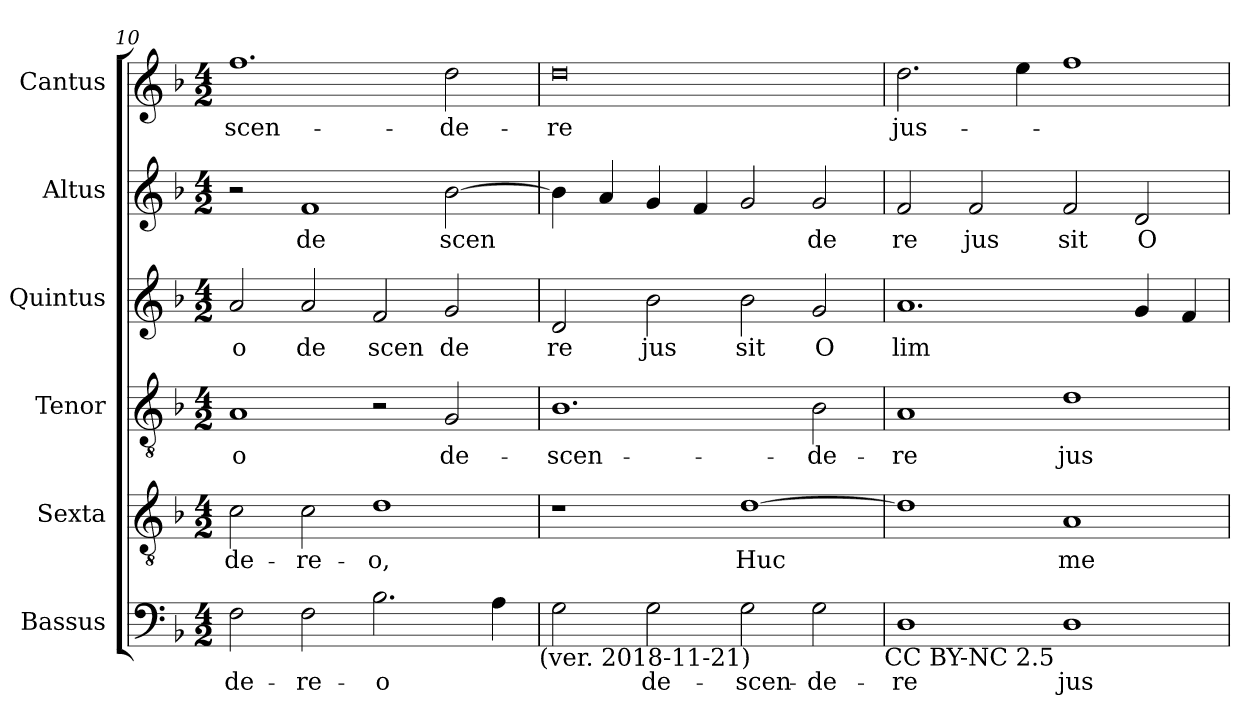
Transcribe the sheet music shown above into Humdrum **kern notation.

**kern	**text	**kern	**text	**kern	**text	**kern	**text	**kern	**text	**kern	**text
*part6	*part6	*part5	*part5	*part4	*part4	*part3	*part3	*part2	*part2	*part1	*part1
*staff6	*staff6	*staff5	*staff5	*staff4	*staff4	*staff3	*staff3	*staff2	*staff2	*staff1	*staff1
*I"Bassus	*	*I"Sexta	*	*I"Tenor	*	*I"Quintus	*	*I"Altus	*	*I"Cantus	*
*I'Bassus	*	*I'Sexta	*	*I'Tenor	*	*I'Quintus	*	*I'Altus	*	*I'Cantus	*
*clefF4	*	*clefGv2	*	*clefGv2	*	*clefG2	*	*clefG2	*	*clefG2	*
*k[b-]	*	*k[b-]	*	*k[b-]	*	*k[b-]	*	*k[b-]	*	*k[b-]	*
*F:	*	*F:	*	*F:	*	*F:	*	*F:	*	*F:	*
*M4/2	*	*M4/2	*	*M4/2	*	*M4/2	*	*M4/2	*	*M4/2	*
=10	=10	=10	=10	=10	=10	=10	=10	=10	=10	=10	=10
!	!LO:LY:b:cj	!	!LO:LY:b:cj	!	!LO:LY:b:cj	!	!LO:LY:b:cj	!	!	!	!LO:LY:b:cj
2F\	-de-	2c\	-de-	1A	-o	2a/	o	2r	.	1.ff	-scen-
!	!LO:LY:b:cj	!	!LO:LY:b:cj	!	!	!	!LO:LY:b:cj	!	!LO:LY:b:cj	!	!
2F\	-re-	2c\	-re-	.	.	2a/	de	1f	de	.	.
!	!LO:LY:b:cj	!	!LO:LY:b:cj	!	!	!	!LO:LY:b:cj	!	!	!	!
2.B-\	-o	1d	-o,	2r	.	2f/	scen	.	.	.	.
!	!	!	!	!	!LO:LY:b:cj	!	!LO:LY:b:cj	!	!LO:LY:b	!	!LO:LY:b:cj
.	.	.	.	2G/	de-	2g/	de	[>2b-\	scen	2dd\	-de-
4A\	.	.	.	.	.	.	.	.	.	.	.
!LO:TX:b:t=(ver. 2018-11-21)	!	!	!	!	!	!	!	!	!	!	!
=11	=11	=11	=11	=11	=11	=11	=11	=11	=11	=11	=11
!	!	!	!	!	!LO:LY:b:cj	!	!LO:LY:b:cj	!	!	!	!LO:LY:b:cj
2G\	.	1r	.	1.B-	-scen-	2d/	re	4b-\]	.	0dd	-re
.	.	.	.	.	.	.	.	4a/	.	.	.
!	!LO:LY:b:cj	!	!	!	!	!	!LO:LY:b:cj	!	!	!	!
2G\	de-	.	.	.	.	2b-\	jus	4g/	.	.	.
.	.	.	.	.	.	.	.	4f/	.	.	.
!	!LO:LY:b:cj	!	!LO:LY:b	!	!	!	!LO:LY:b:cj	!	!	!	!
2G\	-scen-	[>1d	Huc	.	.	2b-\	sit	2g/	.	.	.
!	!LO:LY:b:cj	!	!	!	!LO:LY:b:cj	!	!LO:LY:b:cj	!	!LO:LY:b:cj	!	!
2G\	-de-	.	.	2B-\	-de-	2g/	O	2g/	de	.	.
!LO:TX:b:t=CC BY-NC 2.5	!	!	!	!	!	!	!	!	!	!	!
=12	=12	=12	=12	=12	=12	=12	=12	=12	=12	=12	=12
!	!LO:LY:b:cj	!	!	!	!LO:LY:b:cj	!	!LO:LY:b:cj	!	!LO:LY:b:cj	!	!LO:LY:b
1D	-re	1d]	.	1A	-re	1.a	lim	2f/	re	2.dd\	jus-
!	!	!	!	!	!	!	!	!	!LO:LY:b:cj	!	!
.	.	.	.	.	.	.	.	2f/	jus	.	.
.	.	.	.	.	.	.	.	.	.	4ee\	.
!	!LO:LY:b:cj	!	!LO:LY:b:cj	!	!LO:LY:b:cj	!	!	!	!LO:LY:b:cj	!	!
1D	jus-	1A	me	1d	jus-	.	.	2f/	sit	1ff	.
!	!	!	!	!	!	!	!	!	!LO:LY:b:cj	!	!
.	.	.	.	.	.	4g/	.	2d/	O	.	.
.	.	.	.	.	.	4f/	.	.	.	.	.
=	=	=	=	=	=	=	=	=	=	=	=
*-	*-	*-	*-	*-	*-	*-	*-	*-	*-	*-	*-
